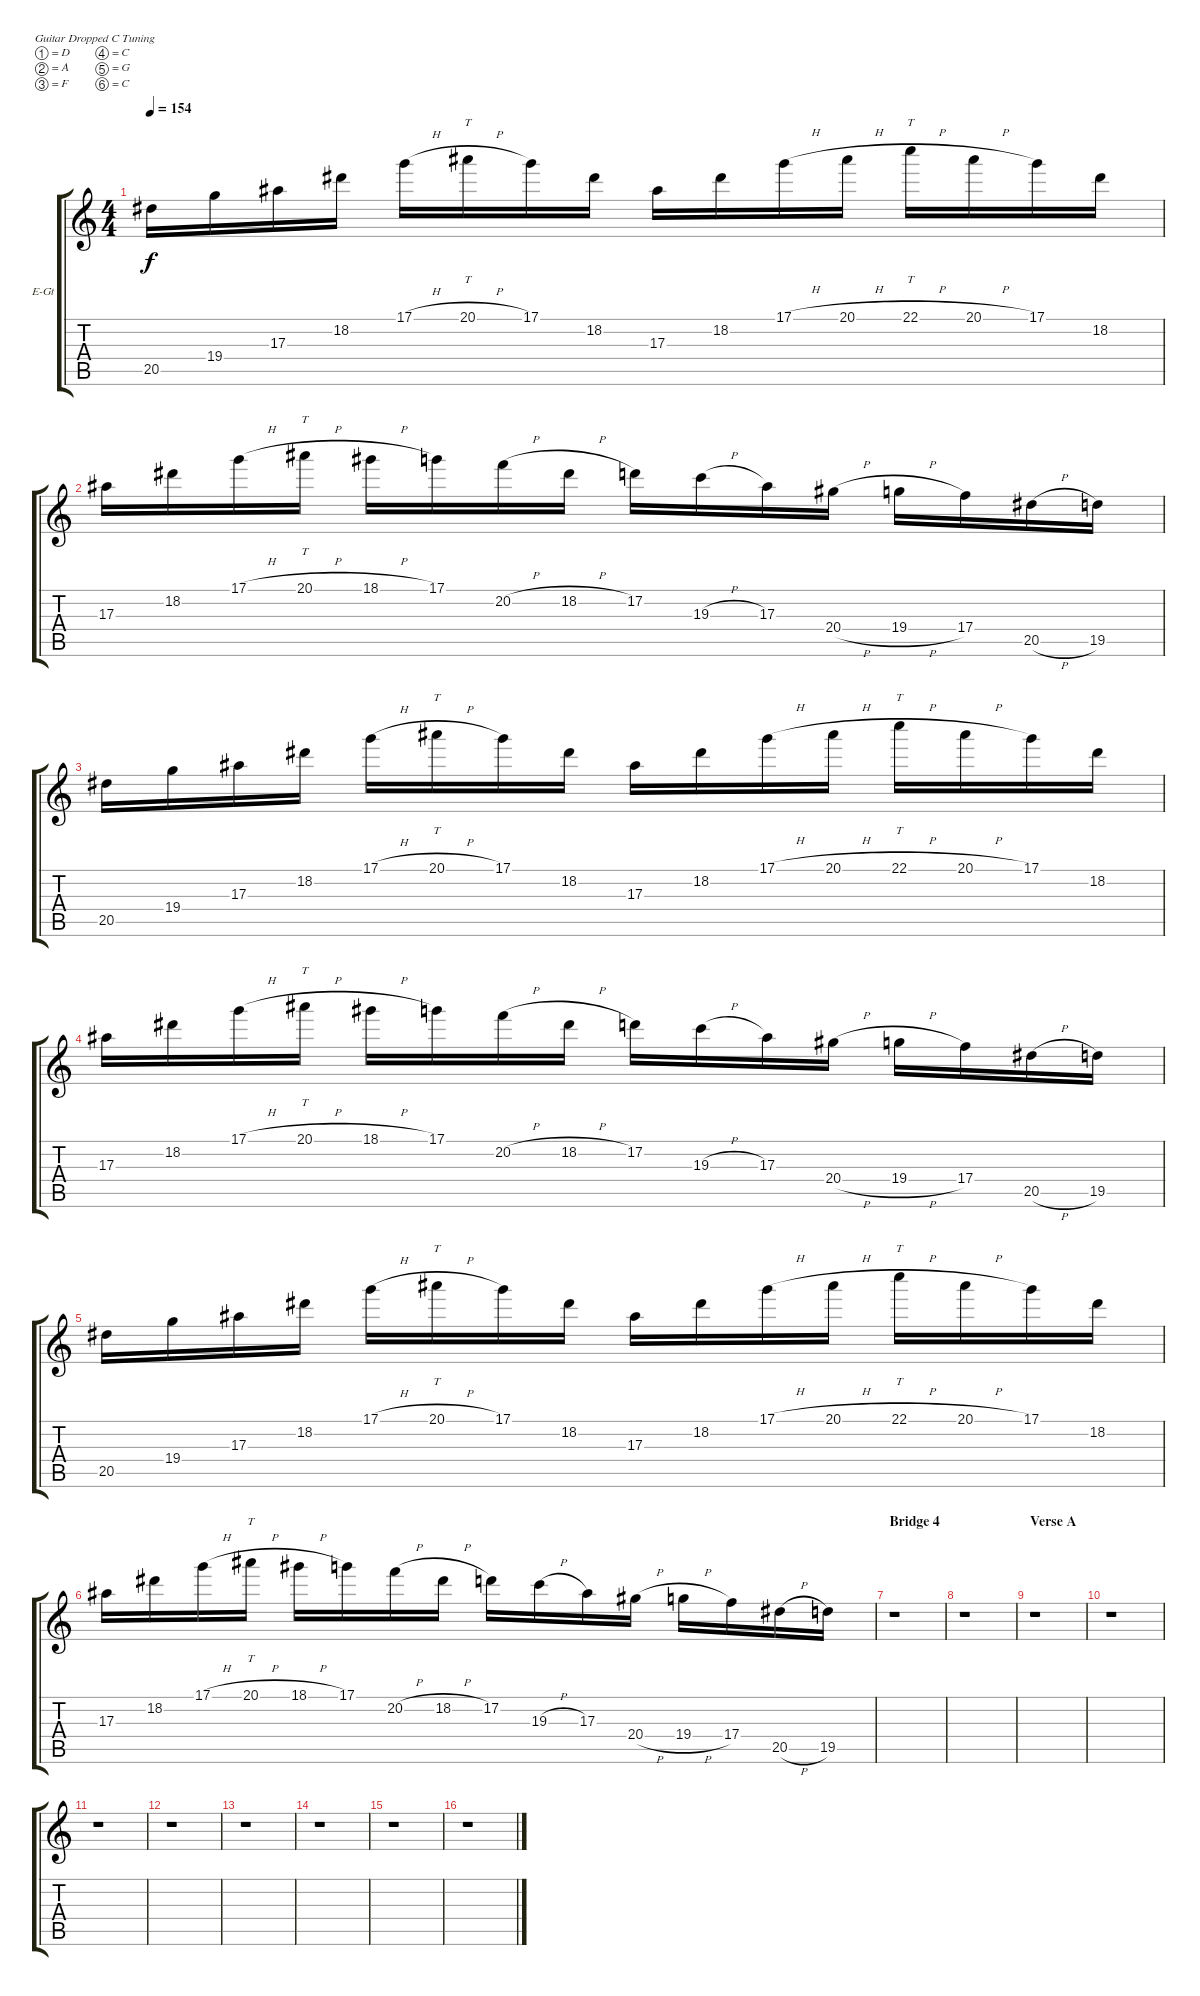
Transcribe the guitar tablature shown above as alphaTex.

\defaultSystemsLayout 4
\bracketExtendMode groupsimilarinstruments
\firstSystemTrackNameOrientation horizontal
\otherSystemsTrackNameOrientation horizontal
\track ("Lead Harmony" "E-Gt") {instrument overdrivenguitar}
\staff {score tabs}
\tuning (D4 A3 F3 C3 G2 C2)
\ts (4 4)
\tempo 154
\clef g2
\ks c
20.5.16{dy f} 19.4.16 17.3.16 18.2.16 17.1{h}.16 20.1{h}.16{tt} 17.1.16 18.2.16 17.3.16 18.2.16 17.1{h}.16 20.1{h}.16 22.1{h}.16{tt} 20.1{h}.16 17.1.16 18.2.16 |
17.3.16 18.2.16 17.1{h}.16 20.1{h}.16{tt} 18.1{h}.16 17.1.16 20.2{h}.16 18.2{h}.16 17.2.16 19.3{h}.16 17.3.16 20.4{h}.16 19.4{h}.16 17.4.16 20.5{h}.16 19.5.16 |
20.5.16 19.4.16 17.3.16 18.2.16 17.1{h}.16 20.1{h}.16{tt} 17.1.16 18.2.16 17.3.16 18.2.16 17.1{h}.16 20.1{h}.16 22.1{h}.16{tt} 20.1{h}.16 17.1.16 18.2.16 |
17.3.16 18.2.16 17.1{h}.16 20.1{h}.16{tt} 18.1{h}.16 17.1.16 20.2{h}.16 18.2{h}.16 17.2.16 19.3{h}.16 17.3.16 20.4{h}.16 19.4{h}.16 17.4.16 20.5{h}.16 19.5.16 |
20.5.16 19.4.16 17.3.16 18.2.16 17.1{h}.16 20.1{h}.16{tt} 17.1.16 18.2.16 17.3.16 18.2.16 17.1{h}.16 20.1{h}.16 22.1{h}.16{tt} 20.1{h}.16 17.1.16 18.2.16 |
17.3.16 18.2.16 17.1{h}.16 20.1{h}.16{tt} 18.1{h}.16 17.1.16 20.2{h}.16 18.2{h}.16 17.2.16 19.3{h}.16 17.3.16 20.4{h}.16 19.4{h}.16 17.4.16 20.5{h}.16 19.5.16 |
\section ("" "Bridge 4")
r.1 |
r.1 |
\section ("" "Verse A")
r.1 |
r.1 |
r.1 |
r.1 |
r.1 |
r.1 |
r.1 |
r.1
